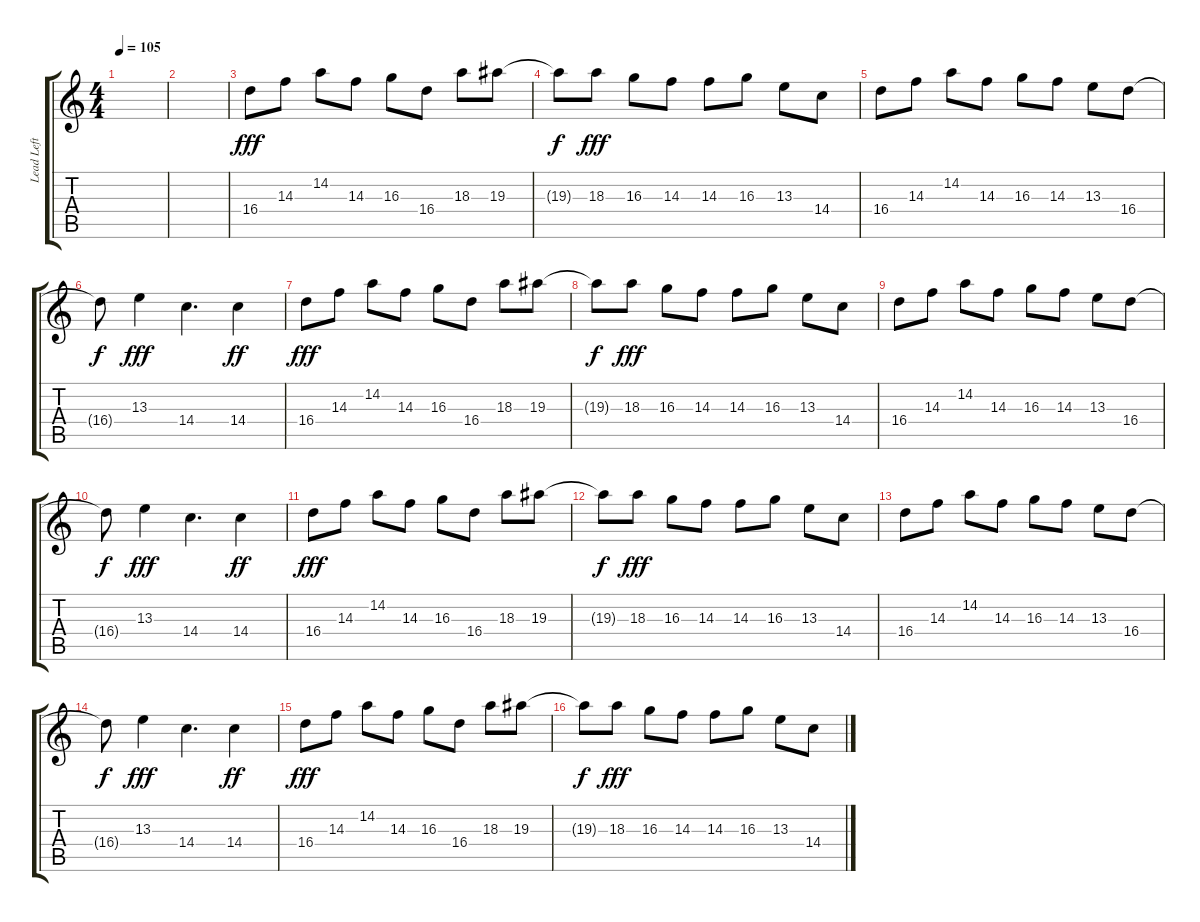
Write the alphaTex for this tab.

\track ("Lead Left" "Lead Left") {instrument distortionguitar}
\staff {score tabs}
\tuning (C4 G3 Eb3 Bb2 F2 C2) {hide}
\ts (4 4)
\tempo 105
\clef g2
\ks c
|
|
16.4.8{dy fff} 14.3.8 14.2.8 14.3.8 16.3.8 16.4.8 18.3.8 19.3.8 |
19.3{t}.8{dy f} 18.3.8{dy fff} 16.3.8 14.3.8 14.3.8 16.3.8 13.3.8 14.4.8 |
16.4.8 14.3.8 14.2.8 14.3.8 16.3.8 14.3.8 13.3.8 16.4.8 |
16.4{t}.8{dy f} 13.3.4{dy fff} 14.4.4{d} 14.4.4{dy ff} |
16.4.8{dy fff} 14.3.8 14.2.8 14.3.8 16.3.8 16.4.8 18.3.8 19.3.8 |
19.3{t}.8{dy f} 18.3.8{dy fff} 16.3.8 14.3.8 14.3.8 16.3.8 13.3.8 14.4.8 |
16.4.8 14.3.8 14.2.8 14.3.8 16.3.8 14.3.8 13.3.8 16.4.8 |
16.4{t}.8{dy f} 13.3.4{dy fff} 14.4.4{d} 14.4.4{dy ff} |
16.4.8{dy fff volume 13} 14.3.8 14.2.8 14.3.8 16.3.8 16.4.8 18.3.8 19.3.8 |
19.3{t}.8{dy f} 18.3.8{dy fff} 16.3.8 14.3.8 14.3.8 16.3.8 13.3.8 14.4.8 |
16.4.8 14.3.8 14.2.8 14.3.8 16.3.8 14.3.8 13.3.8 16.4.8 |
16.4{t}.8{dy f} 13.3.4{dy fff} 14.4.4{d} 14.4.4{dy ff} |
16.4.8{dy fff volume 10} 14.3.8 14.2.8 14.3.8 16.3.8 16.4.8 18.3.8 19.3.8 |
19.3{t}.8{dy f} 18.3.8{dy fff} 16.3.8 14.3.8 14.3.8 16.3.8 13.3.8 14.4.8
